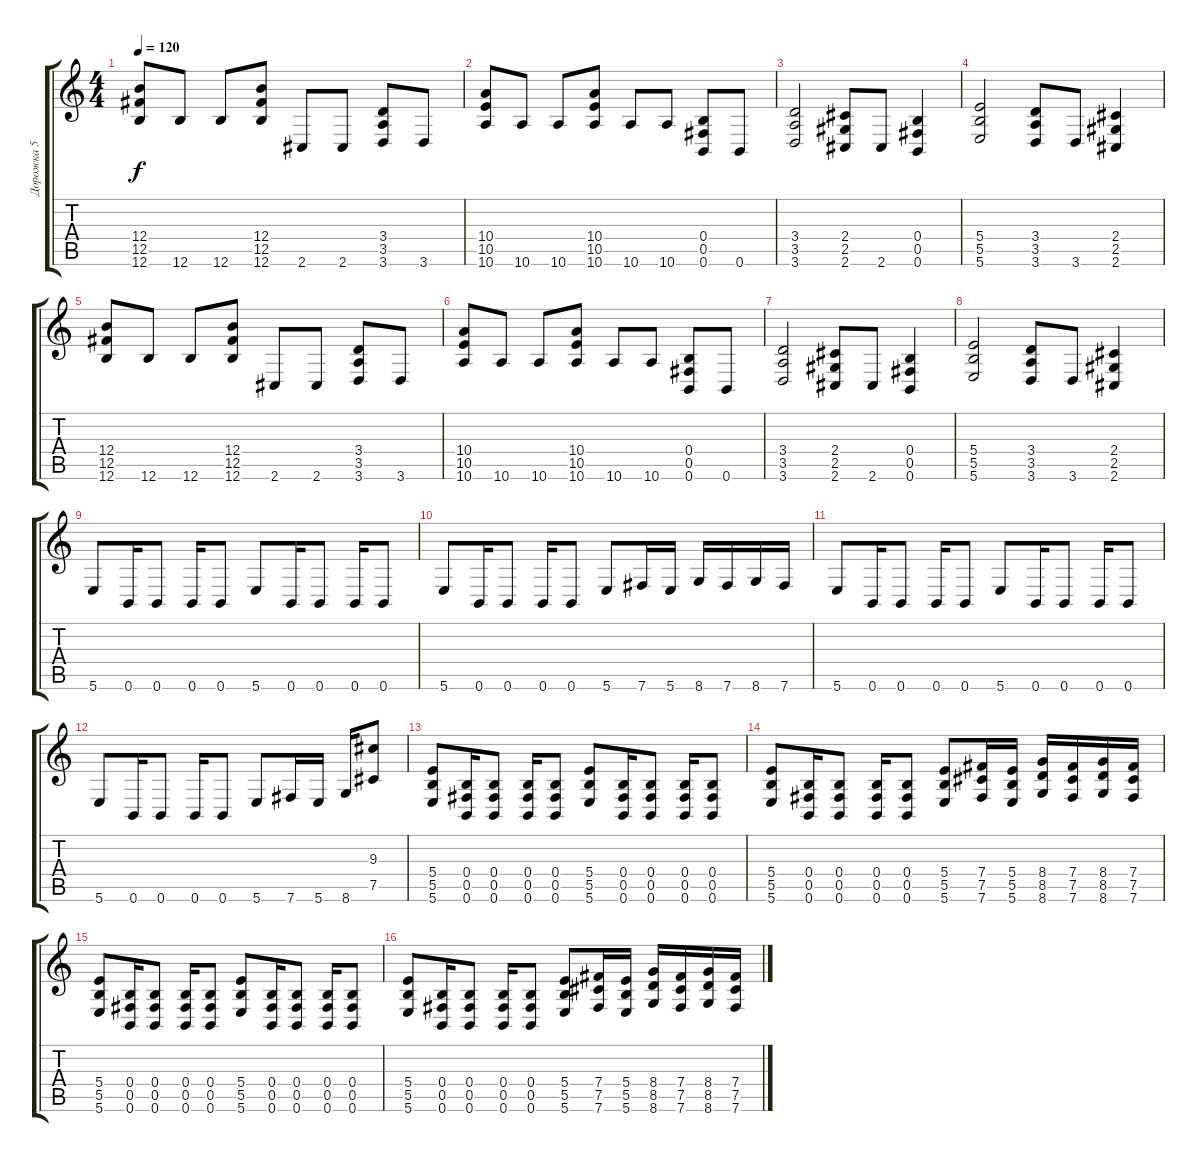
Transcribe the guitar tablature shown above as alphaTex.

\track ("Дорожка 5" "Дорожка 5") {instrument overdrivenguitar}
\staff {score tabs}
\tuning (Db4 Ab3 E3 B2 Gb2 B1) {hide}
\ts (4 4)
\tempo 120
\clef g2
\ks c
(12.4 12.5 12.6).8{dy f} 12.6.8 12.6.8 (12.4 12.5 12.6).8 2.6.8 2.6.8 (3.4 3.5 3.6).8 3.6.8 |
(10.4 10.5 10.6).8 10.6.8 10.6.8 (10.4 10.5 10.6).8 10.6.8 10.6.8 (0.4 0.5 0.6).8 0.6.8 |
(3.4 3.5 3.6).2 (2.4 2.5 2.6).8 2.6.8 (0.4 0.5 0.6).4 |
(5.4 5.5 5.6).2 (3.4 3.5 3.6).8 3.6.8 (2.4 2.5 2.6).4 |
(12.4 12.5 12.6).8 12.6.8 12.6.8 (12.4 12.5 12.6).8 2.6.8 2.6.8 (3.4 3.5 3.6).8 3.6.8 |
(10.4 10.5 10.6).8 10.6.8 10.6.8 (10.4 10.5 10.6).8 10.6.8 10.6.8 (0.4 0.5 0.6).8 0.6.8 |
(3.4 3.5 3.6).2 (2.4 2.5 2.6).8 2.6.8 (0.4 0.5 0.6).4 |
(5.4 5.5 5.6).2 (3.4 3.5 3.6).8 3.6.8 (2.4 2.5 2.6).4 |
5.6.8 0.6.16 0.6.8 0.6.16 0.6.8 5.6.8 0.6.16 0.6.8 0.6.16 0.6.8 |
5.6.8 0.6.16 0.6.8 0.6.16 0.6.8 5.6.8 7.6.16 5.6.16 8.6.16 7.6.16 8.6.16 7.6.16 |
5.6.8 0.6.16 0.6.8 0.6.16 0.6.8 5.6.8 0.6.16 0.6.8 0.6.16 0.6.8 |
5.6.8 0.6.16 0.6.8 0.6.16 0.6.8 5.6.8 7.6.16 5.6.16 8.6.16 (9.3 7.5).8 |
(5.4 5.5 5.6).8 (0.4 0.5 0.6).16 (0.4 0.5 0.6).8 (0.4 0.5 0.6).16 (0.4 0.5 0.6).8 (5.4 5.5 5.6).8 (0.4 0.5 0.6).16 (0.4 0.5 0.6).8 (0.4 0.5 0.6).16 (0.4 0.5 0.6).8 |
(5.4 5.5 5.6).8 (0.4 0.5 0.6).16 (0.4 0.5 0.6).8 (0.4 0.5 0.6).16 (0.4 0.5 0.6).8 (5.4 5.5 5.6).8 (7.4 7.5 7.6).16 (5.4 5.5 5.6).16 (8.4 8.5 8.6).16 (7.4 7.5 7.6).16 (8.4 8.5 8.6).16 (7.4 7.5 7.6).16 |
(5.4 5.5 5.6).8 (0.4 0.5 0.6).16 (0.4 0.5 0.6).8 (0.4 0.5 0.6).16 (0.4 0.5 0.6).8 (5.4 5.5 5.6).8 (0.4 0.5 0.6).16 (0.4 0.5 0.6).8 (0.4 0.5 0.6).16 (0.4 0.5 0.6).8 |
(5.4 5.5 5.6).8 (0.4 0.5 0.6).16 (0.4 0.5 0.6).8 (0.4 0.5 0.6).16 (0.4 0.5 0.6).8 (5.4 5.5 5.6).8 (7.4 7.5 7.6).16 (5.4 5.5 5.6).16 (8.4 8.5 8.6).16 (7.4 7.5 7.6).16 (8.4 8.5 8.6).16 (7.4 7.5 7.6).16
